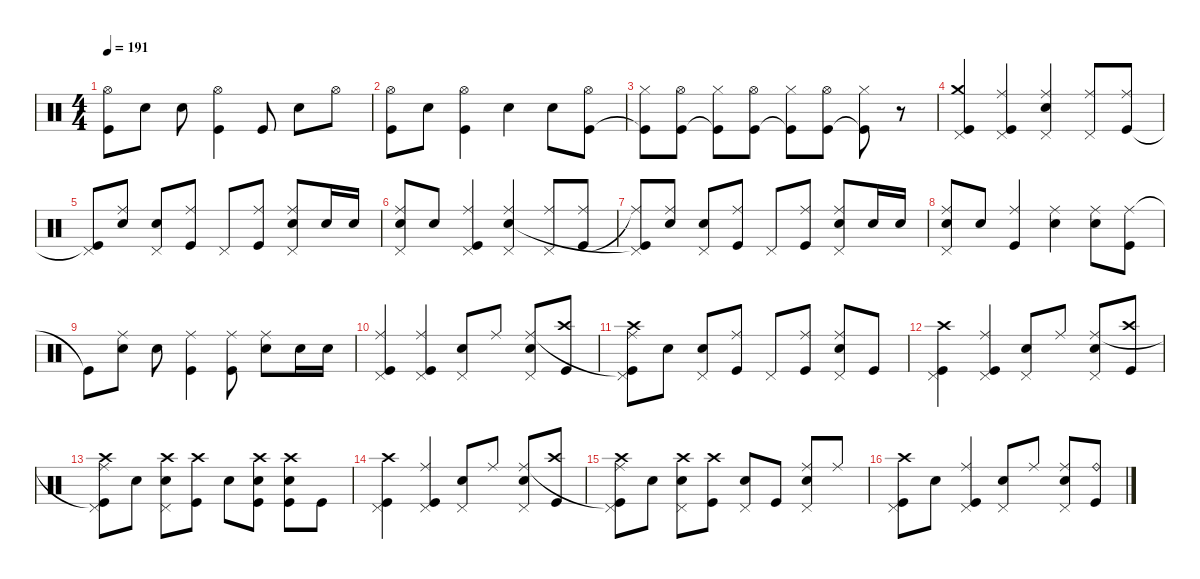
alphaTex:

\defaultSystemsLayout 4
\hideDynamics
\bracketExtendMode nobrackets
\singleTrackTrackNamePolicy hidden
\multiTrackTrackNamePolicy hidden
\firstSystemTrackNameMode fullname
\firstSystemTrackNameOrientation horizontal
\otherSystemsTrackNameOrientation horizontal
\track ("Drumkit" "drm.") {solo instrument percussion}
\staff {score}
\articulation defaults
\ts (4 4)
\tempo 191
\clef neutral
\ks c
("Kick (hit)"{t} "Hi-Hat (open)"{t}).8{dy mf beam Down} "Snare (hit) 2".8{beam Down} "Snare (hit) 2".8{beam Down} ("Kick (hit)" "Hi-Hat (open)").4{beam Down} "Kick (hit)".8{beam Up} "Snare (hit) 2".8{beam Down} "Hi-Hat (open)".8{beam Down} |
("Kick (hit)" "Hi-Hat (open)").8{beam Down} "Snare (hit) 2".8{beam Down} ("Kick (hit)" "Hi-Hat (open)").4{beam Down} "Snare (hit) 2".4{beam Down} "Snare (hit) 2".8{beam Down} ("Kick (hit)" "Hi-Hat (open)").8{beam Down} |
("Kick (hit)"{t} "Hi-Hat (closed)").8{beam Down} ("Kick (hit)" "Hi-Hat (open)").8{beam Down} ("Kick (hit)"{t} "Hi-Hat (closed)").8{beam Down} ("Kick (hit)" "Hi-Hat (open)").8{beam Down} ("Kick (hit)"{t} "Hi-Hat (closed)").8{beam Down} ("Kick (hit)" "Hi-Hat (open)").8{beam Down} ("Kick (hit)"{t} "Hi-Hat (closed)").8{beam Down} r.8{beam Down} |
("Pedal Hi-Hat (hit)" "Crash medium (hit)" "Kick (hit)").4{dy f beam Up} ("Pedal Hi-Hat (hit)" "Ride (middle)" "Kick (hit)").4{beam Up} ("Pedal Hi-Hat (hit)" "Ride (middle)" "Snare (hit) 2").4{beam Up} ("Pedal Hi-Hat (hit)" "Ride (middle)").8{beam Up} ("Ride (middle)" "Kick (hit)").8{beam Up} |
("Pedal Hi-Hat (hit)" "Kick (hit)"{t}).8{beam Up} ("Ride (middle)" "Snare (hit) 2").8{beam Up} ("Pedal Hi-Hat (hit)" "Snare (hit) 2").8{beam Up} ("Ride (middle)" "Kick (hit)").8{beam Up} "Pedal Hi-Hat (hit)".8{beam Up} ("Ride (middle)" "Kick (hit)").8{beam Up} ("Pedal Hi-Hat (hit)" "Ride (middle)" "Snare (hit) 2").8{beam Up} "Snare (hit) 2".16{dy mp beam Up} "Snare (hit) 2".16{beam Up} |
("Pedal Hi-Hat (hit)" "Ride (middle)" "Snare (hit) 2").8{dy f beam Up} "Snare (hit) 2".8{dy mf beam Up} ("Pedal Hi-Hat (hit)" "Ride (middle)" "Kick (hit)").4{dy f beam Up} ("Pedal Hi-Hat (hit)" "Ride (middle)" "Snare (hit) 2").4{beam Up} ("Pedal Hi-Hat (hit)" "Ride (middle)").8{beam Up} ("Ride (middle)" "Kick (hit)").8{dy mf beam Up} |
("Pedal Hi-Hat (hit)" "Ride (middle)"{t} "Kick (hit)"{t}).8{dy f beam Up} ("Ride (middle)" "Snare (hit) 2").8{beam Up} ("Pedal Hi-Hat (hit)" "Snare (hit) 2").8{beam Up} ("Kick (hit)" "Ride (middle)").8{beam Up} "Pedal Hi-Hat (hit)".8{beam Up} ("Ride (middle)" "Kick (hit)").8{beam Up} ("Pedal Hi-Hat (hit)" "Ride (middle)" "Snare (hit) 2").8{beam Up} "Snare (hit) 2".16{dy mp beam Up} "Snare (hit) 2".16{beam Up} |
("Pedal Hi-Hat (hit)" "Ride (middle)" "Snare (hit) 2").8{dy f beam Up} "Snare (hit) 2".8{dy mf beam Up} ("Ride (middle)" "Kick (hit)").4{dy f beam Up} ("Ride (middle)" "Snare (hit) 2").4{beam Down} ("Ride (middle)" "Snare (hit) 2").8{beam Down} ("Ride (middle)" "Kick (hit)").8{beam Down} |
"Kick (hit)"{t}.8{dy mf beam Down} ("Ride (middle)" "Snare (hit) 2").8{dy f beam Down} "Snare (hit) 2".8{beam Down} ("Ride (middle)" "Kick (hit)").4{beam Down} ("Ride (middle)" "Kick (hit)").8{beam Down} ("Ride (middle)" "Snare (hit) 2").8{beam Down} "Snare (hit) 2".16{dy mp beam Down} "Snare (hit) 2".16{beam Down} |
("Pedal Hi-Hat (hit)" "Kick (hit)" "Ride (middle)").4{dy f beam Up} ("Pedal Hi-Hat (hit)" "Kick (hit)" "Ride (middle)").4{beam Up} ("Pedal Hi-Hat (hit)" "Snare (hit) 2").8{beam Up} "Ride (middle)".8{dy mp beam Up} ("Pedal Hi-Hat (hit)" "Snare (hit) 2" "Ride (middle)").8{dy f beam Up} ("Kick (hit)" "Crash high (hit)").8{dy mp beam Up} |
("Pedal Hi-Hat (hit)" "Crash high (hit)" "Kick (hit)"{t} "Ride (middle)").8{dy f beam Down} "Snare (hit) 2".8{dy mp beam Down} ("Pedal Hi-Hat (hit)" "Snare (hit) 2").8{dy f beam Up} ("Ride (middle)" "Kick (hit)").8{dy mp beam Up} "Pedal Hi-Hat (hit)".8{dy f beam Up} ("Kick (hit)" "Ride (middle)").8{dy mp beam Up} ("Pedal Hi-Hat (hit)" "Snare (hit) 2" "Ride (middle)").8{dy f beam Up} "Kick (hit)".8{dy mp beam Up} |
("Pedal Hi-Hat (hit)" "Kick (hit)" "Crash high (hit)").4{dy f beam Down} ("Pedal Hi-Hat (hit)" "Kick (hit)" "Ride (middle)").4{beam Up} ("Pedal Hi-Hat (hit)" "Snare (hit) 2").8{beam Up} "Ride (middle)".8{dy mf beam Up} ("Pedal Hi-Hat (hit)" "Snare (hit) 2" "Ride (middle)").8{dy f beam Up} ("Kick (hit)" "Crash high (hit)").8{dy mp beam Up} |
("Pedal Hi-Hat (hit)" "Crash high (hit)" "Kick (hit)"{t} "Ride (middle)").8{dy f beam Down} "Snare (hit) 2".8{dy mp beam Down} ("Pedal Hi-Hat (hit)" "Snare (hit) 2" "Crash high (hit)").8{dy f beam Down} ("Kick (hit)" "Crash high (hit)").8{dy mp beam Down} "Snare (hit) 2".8{beam Down} ("Snare (hit) 2" "Kick (hit)" "Crash high (hit)").8{beam Down} ("Snare (hit) 2" "Kick (hit)" "Crash high (hit)").8{beam Down} "Kick (hit)".8{beam Down} |
("Pedal Hi-Hat (hit)" "Kick (hit)" "Crash high (hit)").4{dy f beam Down} ("Pedal Hi-Hat (hit)" "Kick (hit)" "Ride (middle)").4{beam Up} ("Pedal Hi-Hat (hit)" "Snare (hit) 2").8{beam Up} "Ride (middle)".8{dy mf beam Up} ("Pedal Hi-Hat (hit)" "Snare (hit) 2" "Ride (middle)").8{dy f beam Up} ("Kick (hit)" "Crash high (hit)").8{dy mp beam Up} |
("Pedal Hi-Hat (hit)" "Crash high (hit)" "Kick (hit)"{t} "Ride (middle)").8{dy f beam Down} "Snare (hit) 2".8{dy mp beam Down} ("Pedal Hi-Hat (hit)" "Snare (hit) 2" "Crash high (hit)").8{dy f beam Down} ("Kick (hit)" "Crash high (hit)").8{dy mp beam Down} ("Pedal Hi-Hat (hit)" "Snare (hit) 2").8{dy f beam Up} "Kick (hit)".8{dy mp beam Up} ("Pedal Hi-Hat (hit)" "Snare (hit) 2" "Ride (middle)").8{dy f beam Up} "Ride (middle)".8{dy mp beam Up} |
("Pedal Hi-Hat (hit)" "Kick (hit)" "Crash high (hit)").8{dy f beam Down} "Snare (hit) 2".8{dy mp beam Down} ("Pedal Hi-Hat (hit)" "Kick (hit)" "Ride (middle)").4{dy f beam Up} ("Pedal Hi-Hat (hit)" "Snare (hit) 2").8{beam Up} "Ride (middle)".8{dy mp beam Up} ("Pedal Hi-Hat (hit)" "Snare (hit) 2" "Ride (middle)").8{dy f beam Up} ("Kick (hit)" "Ride (bell)").8{dy mp beam Up}
